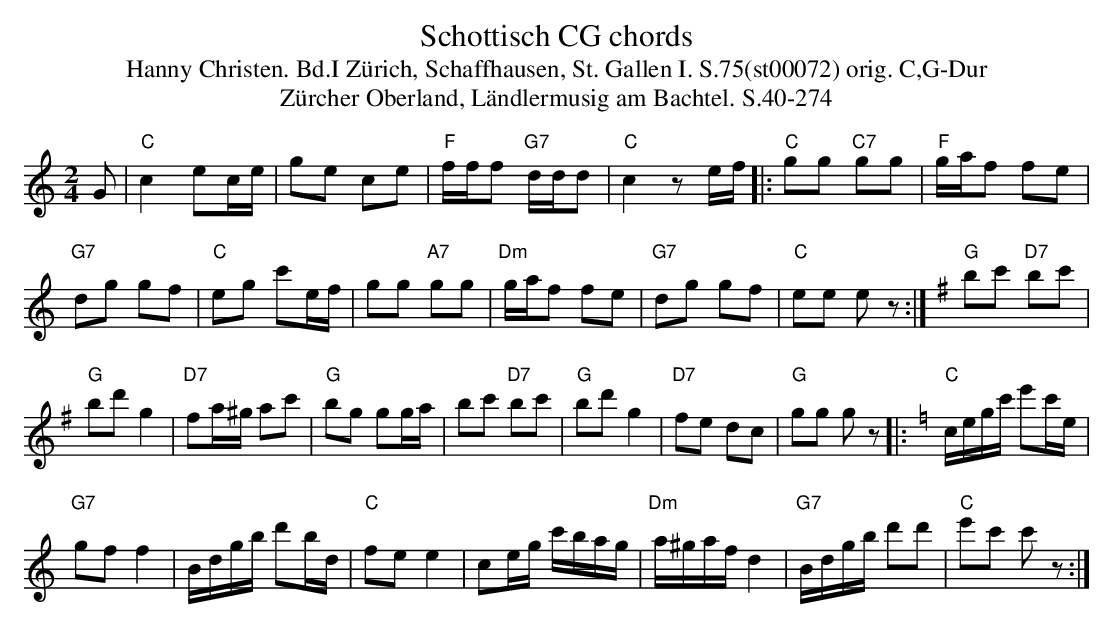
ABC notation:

X:1
T: Schottisch CG chords
T:Hanny Christen. Bd.I Zürich, Schaffhausen, St. Gallen I. S.75(st00072) orig. C,G-Dur
T: Z\"urcher Oberland, L\"andlermusig am Bachtel. S.40-274
M:2/4
L:1/16
K:C %%MIDI gchordon
G2 | "C"c4e2ce | g2e2 c2e2 | "F"fff2 "G7"ddd2 | "C"c4z2ef |: "C"g2g2 "C7"g2g2 | "F"gaf2 f2e2 |
"G7"d2g2 g2f2 | "C"e2g2 c'2ef | g2g2 "A7"g2g2 | "Dm"gaf2 f2e2 | "G7"d2g2 g2f2 | "C"e2e2 e2z2 :| [K:G] "G"b2c'2 "D7"b2c'2 |
"G"b2d'2g4 | "D7"f2a^g a2c'2 | "G"b2g2 g2ga | b2c'2 "D7"b2c'2 | "G"b2d'2g4 | "D7"f2e2 d2c2 | "G"g2g2 g2z2 |: [K:C] "C"cegc' e'2c'e |
"G7"g2f2f4 | Bdgb d'2bd | "C"f2e2e4 | c2eg c'bag | "Dm"a^gaf d4 | "G7"Bdgb d'2d'2 | "C"e'2c'2 c'2z2 :|
